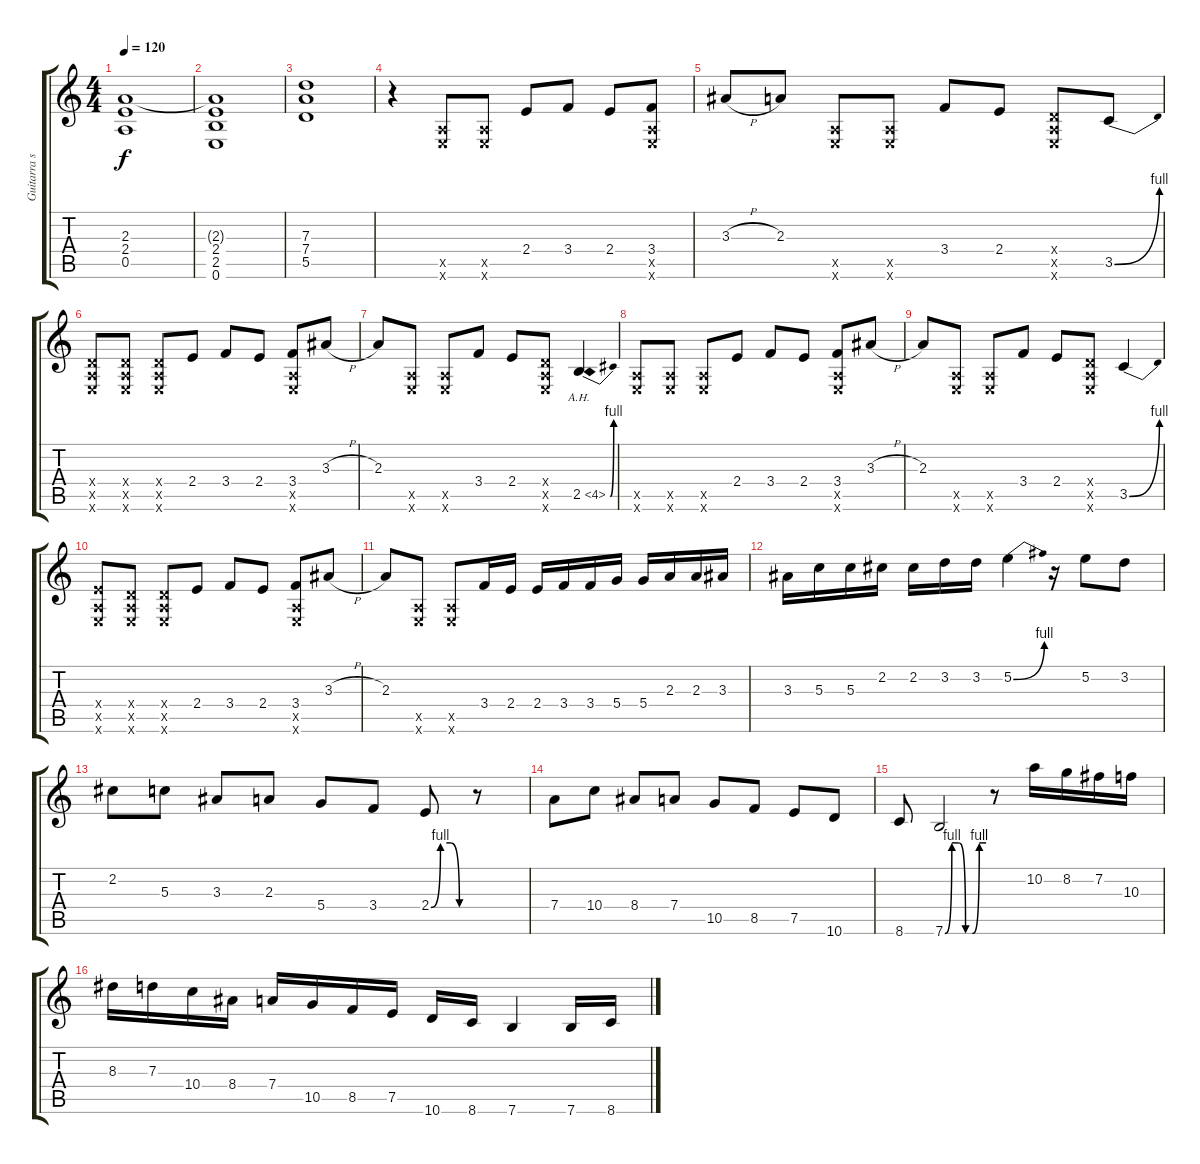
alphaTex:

\track ("Guitarra solo" "Guitarra s") {instrument distortionguitar}
\staff {score tabs}
\tuning (E4 B3 G3 D3 A2 E2) {hide}
\ts (4 4)
\tempo 120
\clef g2
\ks c
(2.3 2.4 0.5).1{dy f} |
(2.3{t} 2.4 2.5 0.6).1 |
(7.3 7.4 5.5).1 |
r.4 (0.5{x} 0.6{x}).8 (0.5{x} 0.6{x}).8 2.4.8 3.4.8 2.4.8 (3.4 0.5{x} 0.6{x}).8 |
3.3{h}.8 2.3.8 (0.5{x} 0.6{x}).8 (0.5{x} 0.6{x}).8 3.4.8 2.4.8 (0.4{x} 0.5{x} 0.6{x}).8 3.5{be (bend 0 0 60 4)}.8 |
(0.4{x} 0.5{x} 0.6{x}).8 (0.4{x} 0.5{x} 0.6{x}).8 (0.4{x} 0.5{x} 0.6{x}).8 2.4.8 3.4.8 2.4.8 (3.4 0.5{x} 0.6{x}).8 3.3{h}.8 |
2.3.8 (0.5{x} 0.6{x}).8 (0.5{x} 0.6{x}).8 3.4.8 2.4.8 (0.4{x} 0.5{x} 0.6{x}).8 2.5{be (bend 0 0 60 4) ah 2}.4 |
(0.5{x} 0.6{x}).8 (0.5{x} 0.6{x}).8 (0.5{x} 0.6{x}).8 2.4.8 3.4.8 2.4.8 (3.4 0.5{x} 0.6{x}).8 3.3{h}.8 |
2.3.8 (0.5{x} 0.6{x}).8 (0.5{x} 0.6{x}).8 3.4.8 2.4.8 (0.4{x} 0.5{x} 0.6{x}).8 3.5{be (bend 0 0 60 4)}.4 |
(2.4{x} 0.5{x} 0.6{x}).8 (0.4{x} 0.5{x} 0.6{x}).8 (0.4{x} 0.5{x} 0.6{x}).8 2.4.8 3.4.8 2.4.8 (3.4 0.5{x} 0.6{x}).8 3.3{h}.8 |
2.3.8 (0.5{x} 0.6{x}).8 (0.5{x} 0.6{x}).8 3.4.16 2.4.16 2.4.16 3.4.16 3.4.16 5.4.16 5.4.16 2.3.16 2.3.16 3.3.16 |
3.3.16 5.3.16 5.3.16 2.2.16 2.2.16 3.2.16 3.2.16 5.2{be (bend 0 0 60 4)}.4 r.16 5.2.8 3.2.8 |
2.2.8 5.3.8 3.3.8 2.3.8 5.4.8 3.4.8 2.4{be (custom 0 0 15 4 30 4 45 0 60 0)}.8 r.8 |
7.4.8 10.4.8 8.4.8 7.4.8 10.5.8 8.5.8 7.5.8 10.6.8 |
8.6.8 7.6{be (custom 0 0 10 4 20 4 30 0 40 0 50 4 60 4)}.2 r.8 10.2.16 8.2.16 7.2.16 10.3.16 |
8.3.16 7.3.16 10.4.16 8.4.16 7.4.16 10.5.16 8.5.16 7.5.16 10.6.16 8.6.16 7.6.4 7.6.16 8.6.16
